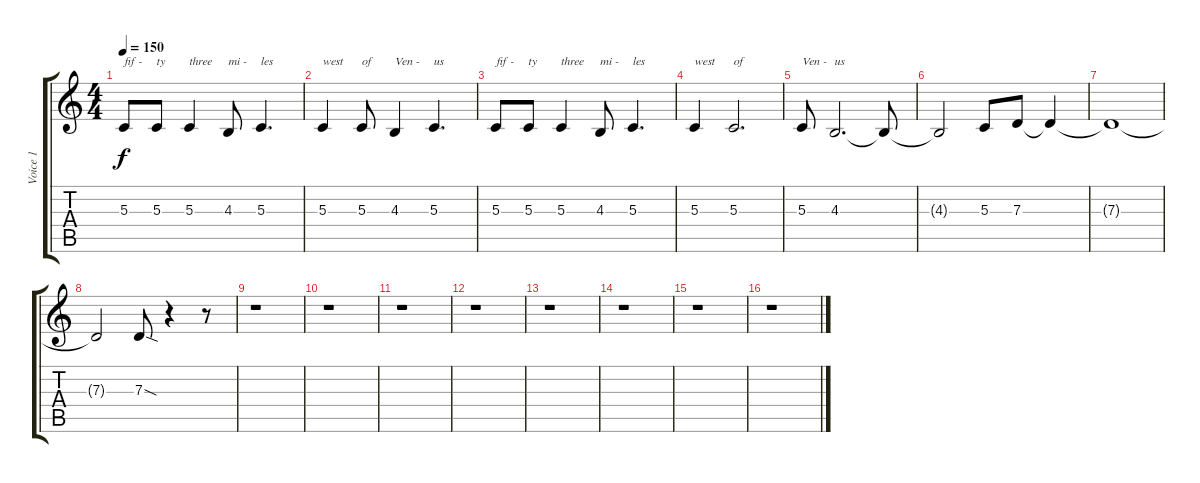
\track ("Voice 1" "Voice 1") {instrument lead6voice}
\staff {score tabs}
\tuning (E4 B3 G3 D3 A2 E2) {hide}
\ts (4 4)
\tempo 150
\clef g2
\ks c
5.3.8{txt "fif -" dy f} 5.3.8{txt "ty"} 5.3.4{txt "three"} 4.3.8{txt "mi -"} 5.3.4{d txt "les"} |
5.3.4{txt "west"} 5.3.8{txt "of"} 4.3.4{txt "Ven -"} 5.3.4{d txt "us"} |
5.3.8{txt "fif -" volume 12} 5.3.8{txt "ty"} 5.3.4{txt "three"} 4.3.8{txt "mi -"} 5.3.4{d txt "les"} |
5.3.4{txt "west"} 5.3.2{d txt "of"} |
5.3.8{txt "Ven -"} 4.3.2{d txt "us"} 4.3{t}.8 |
4.3{t}.2 5.3.8 7.3.8 7.3{t}.4 |
7.3{t}.1 |
7.3{t}.2 7.3{sod}.8 r.4 r.8 |
r.1 |
r.1 |
r.1 |
r.1 |
r.1 |
r.1 |
r.1 |
r.1
